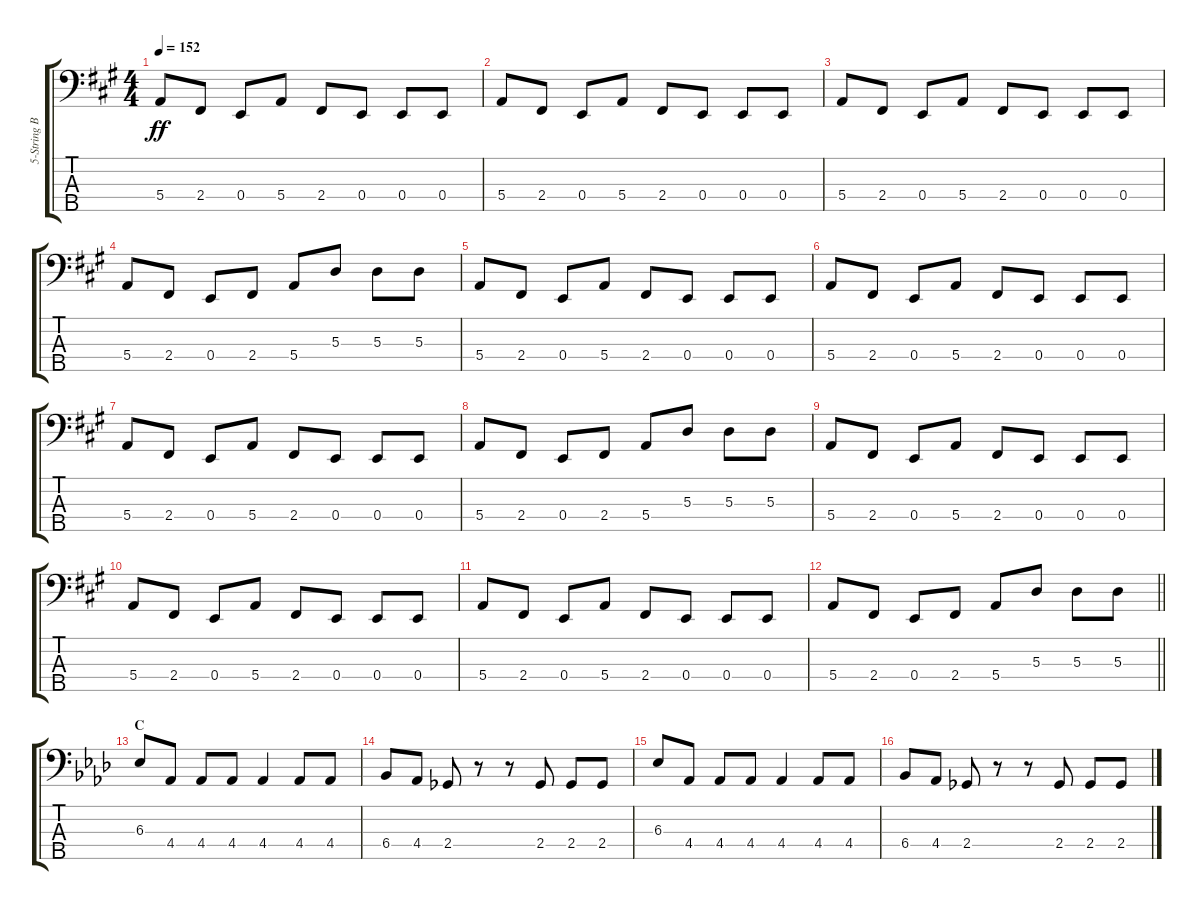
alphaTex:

\track ("5-String Bass" "5-String B") {instrument electricbassfinger}
\staff {score tabs}
\tuning (G2 D2 A1 E1 B0) {hide}
\ts (4 4)
\tempo 152
\clef f4
\ks a
5.4.8{dy ff} 2.4.8 0.4.8 5.4.8 2.4.8 0.4.8 0.4.8 0.4.8 |
5.4.8 2.4.8 0.4.8 5.4.8 2.4.8 0.4.8 0.4.8 0.4.8 |
5.4.8 2.4.8 0.4.8 5.4.8 2.4.8 0.4.8 0.4.8 0.4.8 |
5.4.8 2.4.8 0.4.8 2.4.8 5.4.8 5.3.8 5.3.8 5.3.8 |
5.4.8 2.4.8 0.4.8 5.4.8 2.4.8 0.4.8 0.4.8 0.4.8 |
5.4.8 2.4.8 0.4.8 5.4.8 2.4.8 0.4.8 0.4.8 0.4.8 |
5.4.8 2.4.8 0.4.8 5.4.8 2.4.8 0.4.8 0.4.8 0.4.8 |
5.4.8 2.4.8 0.4.8 2.4.8 5.4.8 5.3.8 5.3.8 5.3.8 |
5.4.8 2.4.8 0.4.8 5.4.8 2.4.8 0.4.8 0.4.8 0.4.8 |
5.4.8 2.4.8 0.4.8 5.4.8 2.4.8 0.4.8 0.4.8 0.4.8 |
5.4.8 2.4.8 0.4.8 5.4.8 2.4.8 0.4.8 0.4.8 0.4.8 |
\barLineRight lightlight
5.4.8 2.4.8 0.4.8 2.4.8 5.4.8 5.3.8 5.3.8 5.3.8 |
\section ("" "C")
\ks ab
6.3.8 4.4.8 4.4.8 4.4.8 4.4.4 4.4.8 4.4.8 |
6.4.8 4.4.8 2.4.8 r.8 r.8 2.4.8 2.4.8 2.4.8 |
6.3.8 4.4.8 4.4.8 4.4.8 4.4.4 4.4.8 4.4.8 |
6.4.8 4.4.8 2.4.8 r.8 r.8 2.4.8 2.4.8 2.4.8
